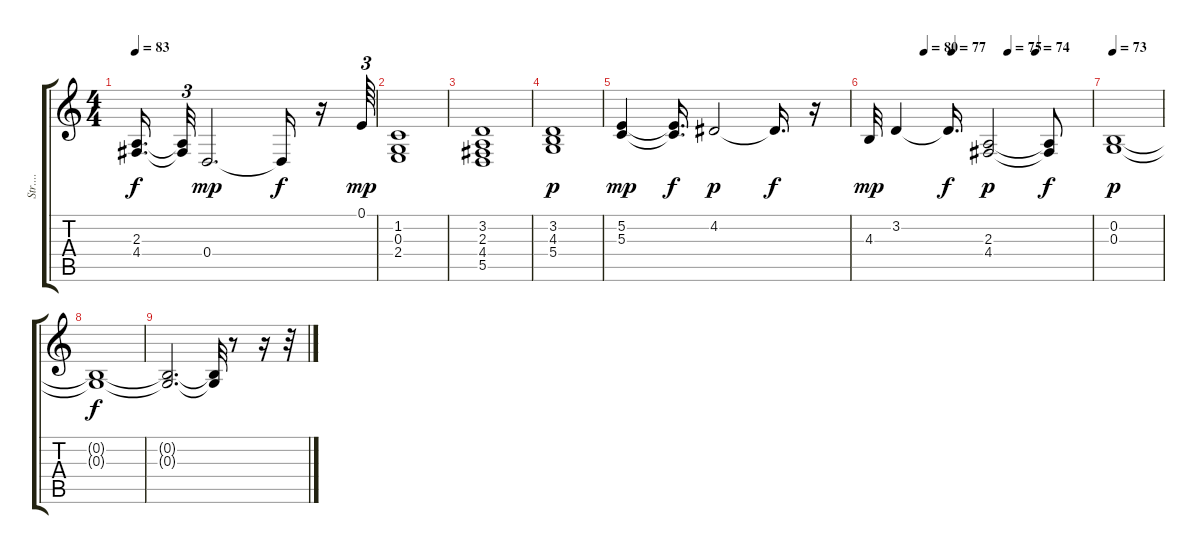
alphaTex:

\track ("Str....             " "Str....   ") {instrument stringensemble2}
\staff {score tabs}
\tuning (E4 B3 G3 D3 A2 E2) {hide}
\ts (4 4)
\tempo 83
\clef g2
\ks c
(2.3{t} 4.4{t}).16{d dy f} (2.3{t} 4.4{t}).32{tu (3 2)} 0.4.2{d dy mp} 0.4{t}.16{dy f} r.16 0.1.64{tu (3 2) dy mp} |
(1.2 0.3 2.4).1 |
(3.2 2.3 4.4 5.5).1 |
(3.2 4.3 5.4).1{dy p} |
(5.2 5.3).4{dy mp} (5.2{t} 5.3{t}).16{d dy f} 4.2.2{dy p} 4.2{t}.16{d dy f} r.16 |
\tempo (80 0.25)
\tempo (77 0.375)
\tempo (75 0.625)
\tempo (74 0.75)
4.3.32{dy mp} 3.2.4 3.2{t}.16{d dy f} (2.3 4.4).2{dy p} (2.3{t} 4.4{t}).8{dy f} |
\tempo 73
(0.2 0.3).1{dy p} |
(0.2{t} 0.3{t}).1{dy f} |
(0.2{t} 0.3{t}).2{d} (0.2{t} 0.3{t}).32 r.8 r.16 r.32
